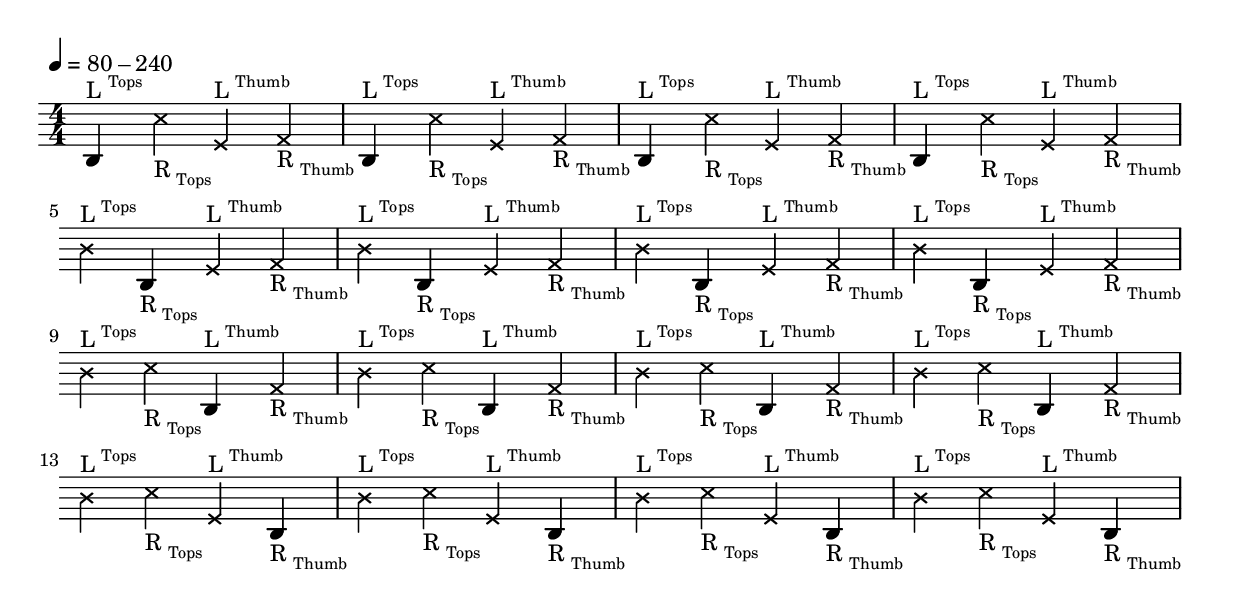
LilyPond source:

\version "2.24.1"
\include "../../global.ly"

\layout {
  indent = -3.5
}

\relative {
  \defaultScoreSettings
  \tempo 4 = 80 - 240
  \time 4/4

  \rimNote

  \repeat unfold 4 { \once \defaultNote b^\LTopsTop                    c'_\RTopsBtm                    e,^\LThumbTop                     f_\RThumbBtm } \break
  \repeat unfold 4 {                    b^\LTopsTop \once \defaultNote b,_\RTopsBtm                     e^\LThumbTop                     f_\RThumbBtm } \break
  \repeat unfold 4 {                    b^\LTopsTop                     c_\RTopsBtm \once \defaultNote b,^\LThumbTop                    f'_\RThumbBtm } \break
  \repeat unfold 4 {                    b^\LTopsTop                     c_\RTopsBtm                    e,^\LThumbTop \once \defaultNote  b_\RThumbBtm }

  \resetNoteHead
}